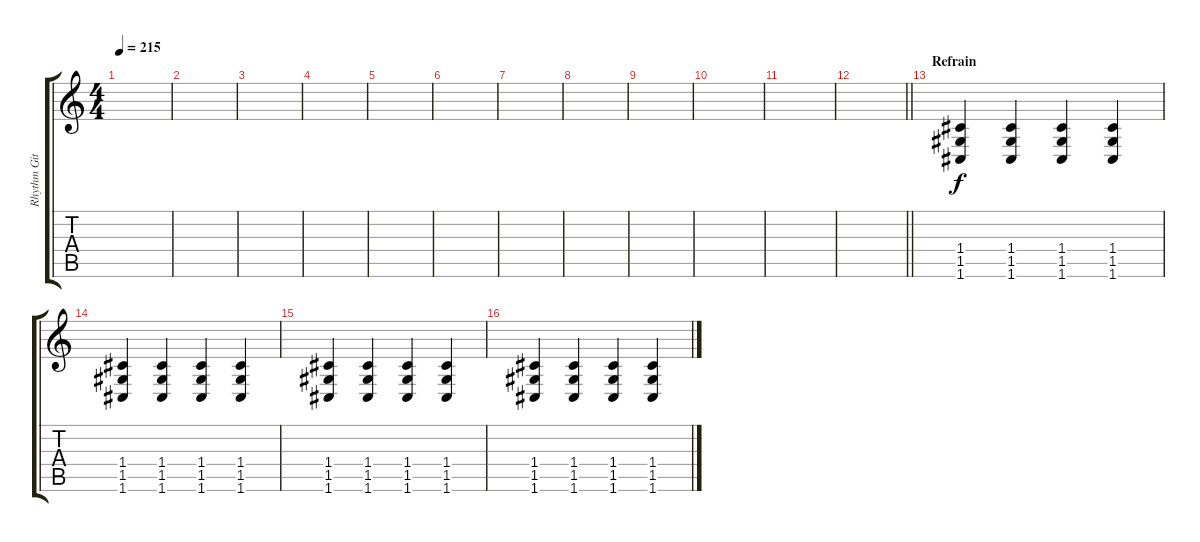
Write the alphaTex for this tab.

\track ("Rhythm Gitarre" "Rhythm Git") {instrument distortionguitar}
\staff {score tabs}
\tuning (D4 A3 F3 C3 G2 C2) {hide}
\ts (4 4)
\tempo 215
\clef g2
\ks c
|
|
|
|
|
|
|
|
|
|
|
\barLineRight lightlight
|
\section ("" "Refrain")
(1.4 1.5 1.6).4 (1.4 1.5 1.6).4 (1.4 1.5 1.6).4 (1.4 1.5 1.6).4 |
(1.4 1.5 1.6).4 (1.4 1.5 1.6).4 (1.4 1.5 1.6).4 (1.4 1.5 1.6).4 |
(1.4 1.5 1.6).4 (1.4 1.5 1.6).4 (1.4 1.5 1.6).4 (1.4 1.5 1.6).4 |
(1.4 1.5 1.6).4 (1.4 1.5 1.6).4 (1.4 1.5 1.6).4 (1.4 1.5 1.6).4
